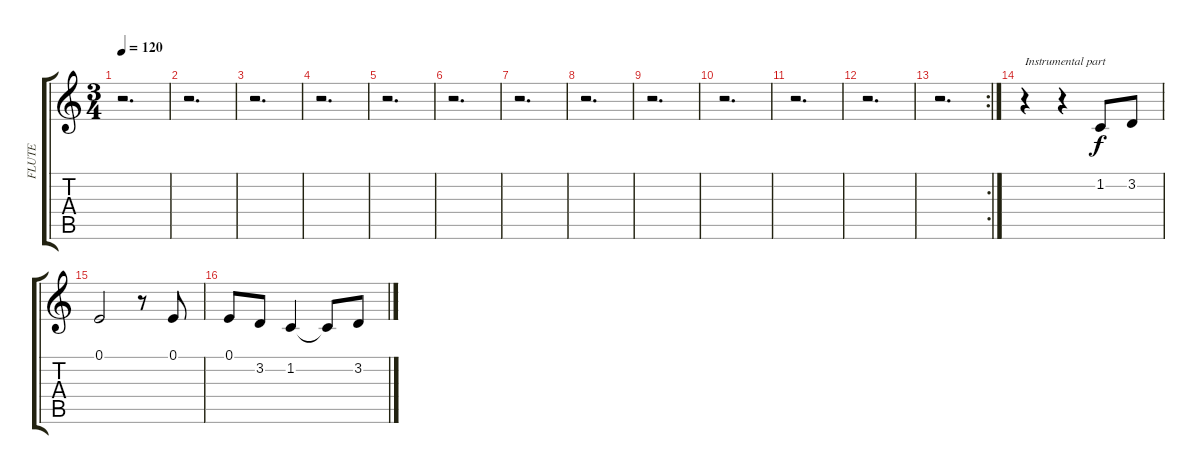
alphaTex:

\track ("FLUTE" "FLUTE") {instrument piccolo}
\staff {score tabs}
\tuning (E4 B3 G3 D3 A2 E2) {hide}
\ts (3 4)
\tempo 120
\clef g2
\ks c
r.2{d dy f} |
r.2{d} |
r.2{d} |
r.2{d} |
r.2{d} |
r.2{d} |
r.2{d} |
r.2{d} |
r.2{d} |
r.2{d} |
r.2{d} |
r.2{d} |
\rc 2
r.2{d} |
r.4{txt "Instrumental part"} r.4 1.2.8 3.2.8 |
0.1.2 r.8 0.1.8 |
0.1.8 3.2.8 1.2.4 1.2{t}.8 3.2.8
